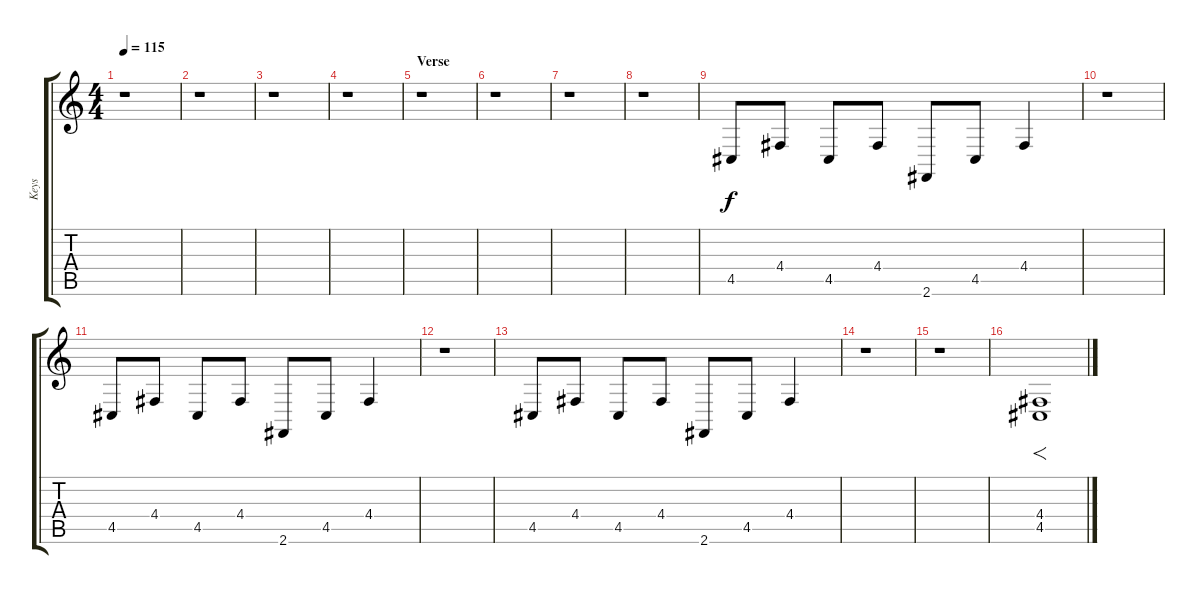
\track ("Keys" "Keys") {instrument fx8scifi}
\staff {score tabs}
\tuning (E4 B3 G3 D3 A2 E2) {hide}
\ts (4 4)
\tempo 115
\clef g2
\ks c
r.1{dy f instrument fx8scifi} |
r.1 |
r.1 |
r.1 |
\section ("" "Verse")
r.1 |
r.1 |
r.1 |
r.1 |
4.5.8 4.4.8 4.5.8 4.4.8 2.6.8 4.5.8 4.4.4 |
r.1 |
4.5.8 4.4.8 4.5.8 4.4.8 2.6.8 4.5.8 4.4.4 |
r.1 |
4.5.8 4.4.8 4.5.8 4.4.8 2.6.8 4.5.8 4.4.4 |
r.1 |
r.1 |
(4.4 4.5).1{f}
